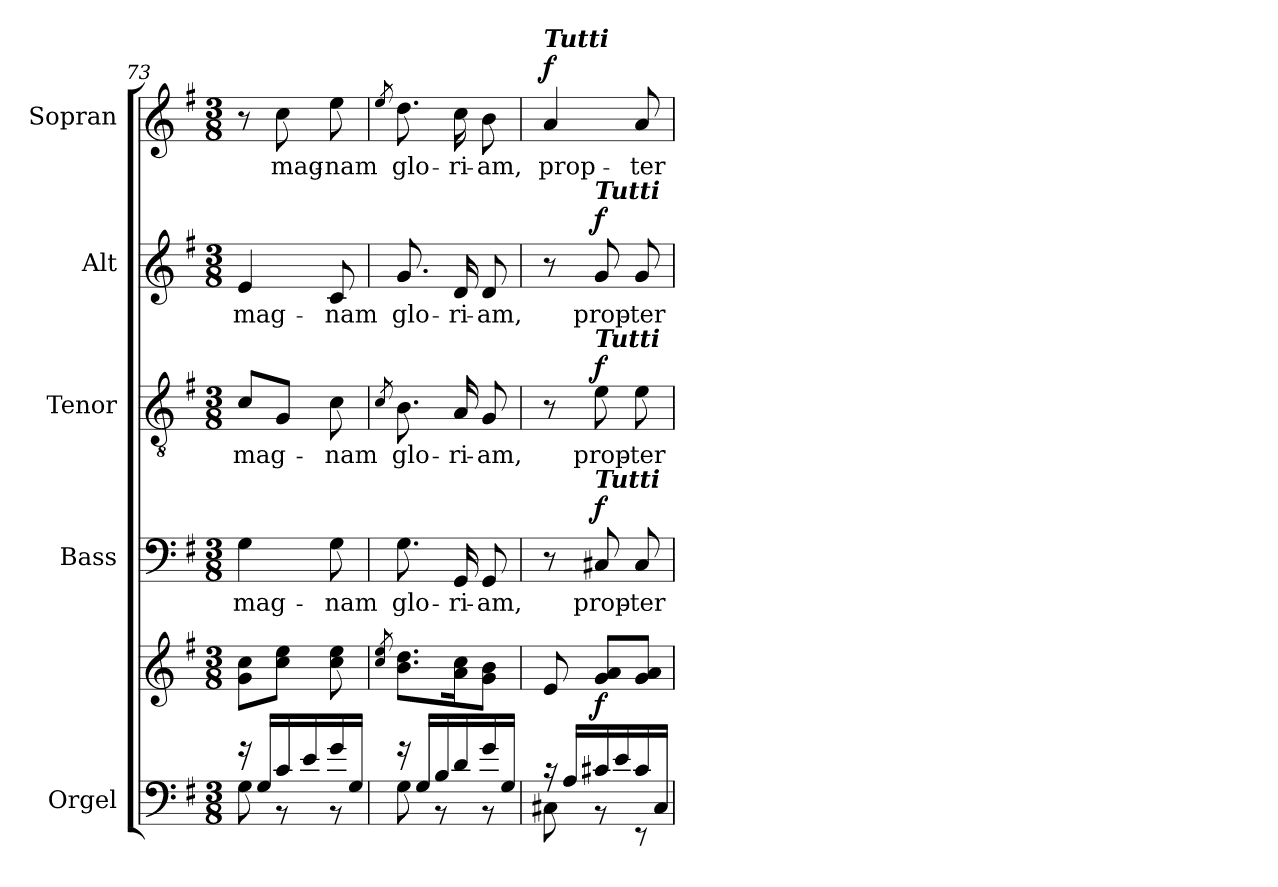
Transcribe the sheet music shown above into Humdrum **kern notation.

**kern	**kern	**dynam	**kern	**text	**dynam	**kern	**text	**dynam	**kern	**text	**dynam	**kern	**text	**dynam
*part5	*part5	*part5	*part4	*part4	*part4	*part3	*part3	*part3	*part2	*part2	*part2	*part1	*part1	*part1
*staff6	*staff5	*staff5/6	*staff4	*staff4	*staff4	*staff3	*staff3	*staff3	*staff2	*staff2	*staff2	*staff1	*staff1	*staff1
*I"Orgel	*	*	*I"Bass	*	*	*I"Tenor	*	*	*I"Alt	*	*	*I"Sopran	*	*
*I'Org.	*	*	*I'B.	*	*	*I'T.	*	*	*I'A.	*	*	*I'S.	*	*
*clefF4	*clefG2	*	*clefF4	*	*	*clefGv2	*	*	*clefG2	*	*	*clefG2	*	*
*k[f#]	*k[f#]	*	*k[f#]	*	*	*k[f#]	*	*	*k[f#]	*	*	*k[f#]	*	*
*G:	*G:	*	*G:	*	*	*G:	*	*	*G:	*	*	*G:	*	*
*M3/8	*M3/8	*	*M3/8	*	*	*M3/8	*	*	*M3/8	*	*	*M3/8	*	*
=73	=73	=73	=73	=73	=73	=73	=73	=73	=73	=73	=73	=73	=73	=73
*^	*	*	*	*	*	*	*	*	*	*	*	*	*	*
!	!	!	!	!	!LO:LY:b	!	!	!LO:LY:b	!	!	!LO:LY:b	!	!	!	!
16rf	8G\	8g\ 8cc\L	.	4G\	mag-	.	8c/L	mag-	.	4e/	mag-	.	8r	.	.
16G/LL	.	.	.	.	.	.	.	.	.	.	.	.	.	.	.
!	!	!	!	!	!	!	!	!	!	!	!	!	!	!LO:LY:b	!
16c/	8r	8cc\ 8ee\J	.	.	.	.	8G/J	.	.	.	.	.	8cc\	mag-	.
16e/	.	.	.	.	.	.	.	.	.	.	.	.	.	.	.
!	!	!	!	!	!LO:LY:b	!	!	!LO:LY:b	!	!	!LO:LY:b	!	!	!LO:LY:b	!
16g/	8r	8cc\ 8ee\	.	8G\	-nam	.	8c\	-nam	.	8c/	-nam	.	8ee\	-nam	.
16G/JJ	.	.	.	.	.	.	.	.	.	.	.	.	.	.	.
=74	=74	=74	=74	=74	=74	=74	=74	=74	=74	=74	=74	=74	=74	=74	=74
.	.	8qcc/ 8qee/	.	.	.	.	8qc/	.	.	.	.	.	8qee/	.	.
!	!	!	!	!	!LO:LY:b	!	!	!LO:LY:b	!	!	!LO:LY:b	!	!	!LO:LY:b	!
16rf	8G\	8.b\ 8.dd\L	.	8.G\	glo-	.	8.B\	glo-	.	8.g/	glo-	.	8.dd\	glo-	.
16G/LL	.	.	.	.	.	.	.	.	.	.	.	.	.	.	.
16B/	8r	.	.	.	.	.	.	.	.	.	.	.	.	.	.
!	!	!	!	!	!LO:LY:b	!	!	!LO:LY:b	!	!	!LO:LY:b	!	!	!LO:LY:b	!
16d/	.	16a\ 16cc\k	.	16GG/	-ri-	.	16A/	-ri-	.	16d/	-ri-	.	16cc\	-ri-	.
!	!	!	!	!	!LO:LY:b	!	!	!LO:LY:b	!	!	!LO:LY:b	!	!	!LO:LY:b	!
16g/	8r	8g\ 8b\J	.	8GG/	-am,	.	8G/	-am,	.	8d/	-am,	.	8b\	-am,	.
16G/JJ	.	.	.	.	.	.	.	.	.	.	.	.	.	.	.
!!LO:PB:g=z
=75	=75	=75	=75	=75	=75	=75	=75	=75	=75	=75	=75	=75	=75	=75	=75
!	!	!	!	!	!	!	!	!	!	!	!	!	!LO:TX:a:Bi:t=Tutti	!	!
!	!	!	!	!	!	!	!	!	!	!	!	!	!	!LO:LY:b	!LO:DY:a
16rc	8C#X\	8e/	.	8r	.	.	8r	.	.	8r	.	.	4a/	prop-	f
16A/LL	.	.	.	.	.	.	.	.	.	.	.	.	.	.	.
!	!	!	!	!	!	!	!	!	!	!LO:TX:a:Bi:t=Tutti	!	!	!	!	!
!	!	!	!	!	!	!	!LO:TX:a:Bi:t=Tutti	!	!	!	!	!	!	!	!
!	!	!	!	!LO:TX:a:Bi:t=Tutti	!	!	!	!	!	!	!	!	!	!	!
!	!	!	!LO:DY:b	!	!LO:LY:b	!LO:DY:a	!	!LO:LY:b	!LO:DY:a	!	!LO:LY:b	!LO:DY:a	!	!	!
16c#X/	8r	8g/ 8a/L	f	8C#X/	prop-	f	8e\	prop-	f	8g/	prop-	f	.	.	.
16e/	.	.	.	.	.	.	.	.	.	.	.	.	.	.	.
!	!	!	!	!	!LO:LY:b	!	!	!LO:LY:b	!	!	!LO:LY:b	!	!	!LO:LY:b	!
16c#/	8r	8g/ 8a/J	.	8C#/	-ter	.	8e\	-ter	.	8g/	-ter	.	8a/	-ter	.
16C#/JJ	.	.	.	.	.	.	.	.	.	.	.	.	.	.	.
*v	*v	*	*	*	*	*	*	*	*	*	*	*	*	*	*
=	=	=	=	=	=	=	=	=	=	=	=	=	=	=
*-	*-	*-	*-	*-	*-	*-	*-	*-	*-	*-	*-	*-	*-	*-
